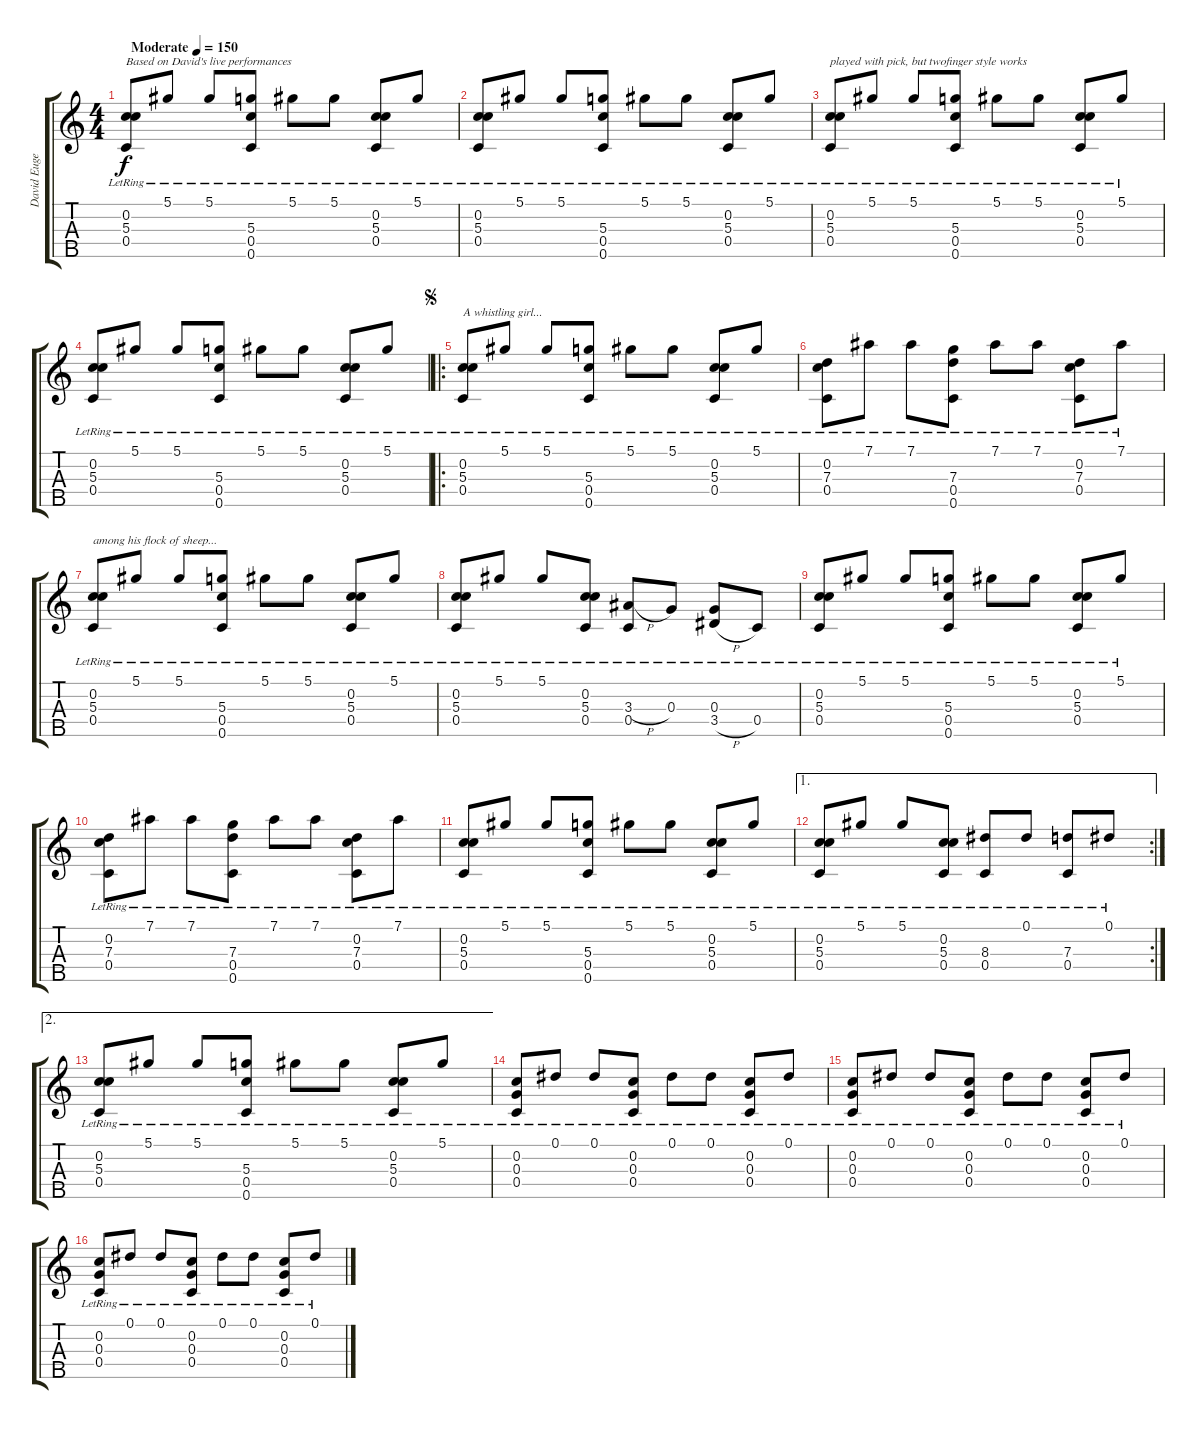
\track ("David Eugene Edwards" "David Euge") {instrument acousticguitarsteel}
\staff {score tabs}
\tuning (Eb4 C4 G3 C3 G4) {hide}
\ts (4 4)
\tempo (150 "Moderate")
\clef g2
\ks c
(0.2{lr} 5.3{lr} 0.4{lr}).8{txt "Based on David's live performances" dy f instrument acousticguitarsteel} 5.1{lr}.8 5.1{lr}.8 (5.3{lr} 0.4{lr} 0.5{lr}).8 5.1{lr}.8 5.1{lr}.8 (0.2{lr} 5.3{lr} 0.4{lr}).8 5.1{lr}.8 |
(0.2{lr} 5.3{lr} 0.4{lr}).8 5.1{lr}.8 5.1{lr}.8 (5.3{lr} 0.4{lr} 0.5{lr}).8 5.1{lr}.8 5.1{lr}.8 (0.2{lr} 5.3{lr} 0.4{lr}).8 5.1{lr}.8 |
(0.2{lr} 5.3{lr} 0.4{lr}).8{txt "played with pick, but twofinger style works"} 5.1{lr}.8 5.1{lr}.8 (5.3{lr} 0.4{lr} 0.5{lr}).8 5.1{lr}.8 5.1{lr}.8 (0.2{lr} 5.3{lr} 0.4{lr}).8 5.1{lr}.8 |
(0.2{lr} 5.3{lr} 0.4{lr}).8 5.1{lr}.8 5.1{lr}.8 (5.3{lr} 0.4{lr} 0.5{lr}).8 5.1{lr}.8 5.1{lr}.8 (0.2{lr} 5.3{lr} 0.4{lr}).8 5.1{lr}.8 |
\ro
\jump segno
(0.2{lr} 5.3{lr} 0.4{lr}).8{txt "A whistling girl..."} 5.1{lr}.8 5.1{lr}.8 (5.3{lr} 0.4{lr} 0.5{lr}).8 5.1{lr}.8 5.1{lr}.8 (0.2{lr} 5.3{lr} 0.4{lr}).8 5.1{lr}.8 |
(0.2{lr} 7.3{lr} 0.4{lr}).8 7.1{lr}.8 7.1{lr}.8 (7.3{lr} 0.4{lr} 0.5{lr}).8 7.1{lr}.8 7.1{lr}.8 (0.2{lr} 7.3{lr} 0.4{lr}).8 7.1{lr}.8 |
(0.2{lr} 5.3{lr} 0.4{lr}).8{txt "among his flock of sheep..."} 5.1{lr}.8 5.1{lr}.8 (5.3{lr} 0.4{lr} 0.5{lr}).8 5.1{lr}.8 5.1{lr}.8 (0.2{lr} 5.3{lr} 0.4{lr}).8 5.1{lr}.8 |
(0.2{lr} 5.3{lr} 0.4{lr}).8 5.1{lr}.8 5.1{lr}.8 (0.2{lr} 5.3{lr} 0.4{lr}).8 (3.3{h lr} 0.4{lr}).8 0.3{lr}.8 (0.3{lr} 3.4{h lr}).8 0.4{lr}.8 |
(0.2{lr} 5.3{lr} 0.4{lr}).8 5.1{lr}.8 5.1{lr}.8 (5.3{lr} 0.4{lr} 0.5{lr}).8 5.1{lr}.8 5.1{lr}.8 (0.2{lr} 5.3{lr} 0.4{lr}).8 5.1{lr}.8 |
(0.2{lr} 7.3{lr} 0.4{lr}).8 7.1{lr}.8 7.1{lr}.8 (7.3{lr} 0.4{lr} 0.5{lr}).8 7.1{lr}.8 7.1{lr}.8 (0.2{lr} 7.3{lr} 0.4{lr}).8 7.1{lr}.8 |
(0.2{lr} 5.3{lr} 0.4{lr}).8 5.1{lr}.8 5.1{lr}.8 (5.3{lr} 0.4{lr} 0.5{lr}).8 5.1{lr}.8 5.1{lr}.8 (0.2{lr} 5.3{lr} 0.4{lr}).8 5.1{lr}.8 |
\ae 1
\rc 2
(0.2{lr} 5.3{lr} 0.4{lr}).8 5.1{lr}.8 5.1{lr}.8 (0.2{lr} 5.3{lr} 0.4{lr}).8 (8.3{lr} 0.4{lr}).8 0.1{lr}.8 (7.3{lr} 0.4{lr}).8 0.1{lr}.8 |
\ae 2
(0.2{lr} 5.3{lr} 0.4{lr}).8 5.1{lr}.8 5.1{lr}.8 (5.3{lr} 0.4{lr} 0.5{lr}).8 5.1{lr}.8 5.1{lr}.8 (0.2{lr} 5.3{lr} 0.4{lr}).8 5.1{lr}.8 |
(0.2{lr} 0.3{lr} 0.4{lr}).8 0.1{lr}.8 0.1{lr}.8 (0.2{lr} 0.3{lr} 0.4{lr}).8 0.1{lr}.8 0.1{lr}.8 (0.2{lr} 0.3{lr} 0.4{lr}).8 0.1{lr}.8 |
(0.2{lr} 0.3{lr} 0.4{lr}).8 0.1{lr}.8 0.1{lr}.8 (0.2{lr} 0.3{lr} 0.4{lr}).8 0.1{lr}.8 0.1{lr}.8 (0.2{lr} 0.3{lr} 0.4{lr}).8 0.1{lr}.8 |
(0.2{lr} 0.3{lr} 0.4{lr}).8 0.1{lr}.8 0.1{lr}.8 (0.2{lr} 0.3{lr} 0.4{lr}).8 0.1{lr}.8 0.1{lr}.8 (0.2{lr} 0.3{lr} 0.4{lr}).8 0.1{lr}.8
